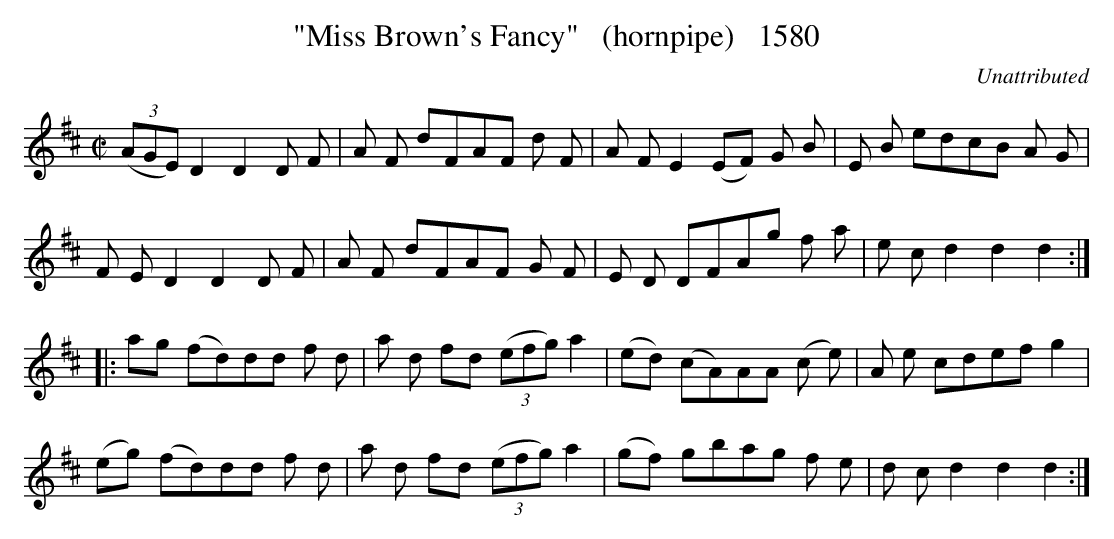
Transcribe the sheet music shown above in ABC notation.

X:1
T:"Miss Brown's Fancy"   (hornpipe)   1580
C:Unattributed
BRENNAN July 2003 (HTTP://WWW.SOSYOURMOM.COM)
M:C|
L:1/8
K:D
(3(AGE) D2D2D F|A F dFAF d F|A F E2(EF) G B|E B edcB A G|
F E D2D2D F|A F dFAF G F|E D DFAg f a|e c d2d2d2:|
|:ag (fd)dd f d|a d fd  (3(efg) a2|(ed) (cA)AA (c e)|A e cdef g2|
(eg) (fd)dd f d|a d fd  (3(efg) a2|(gf) gbag f e|d c d2d2d2:|
